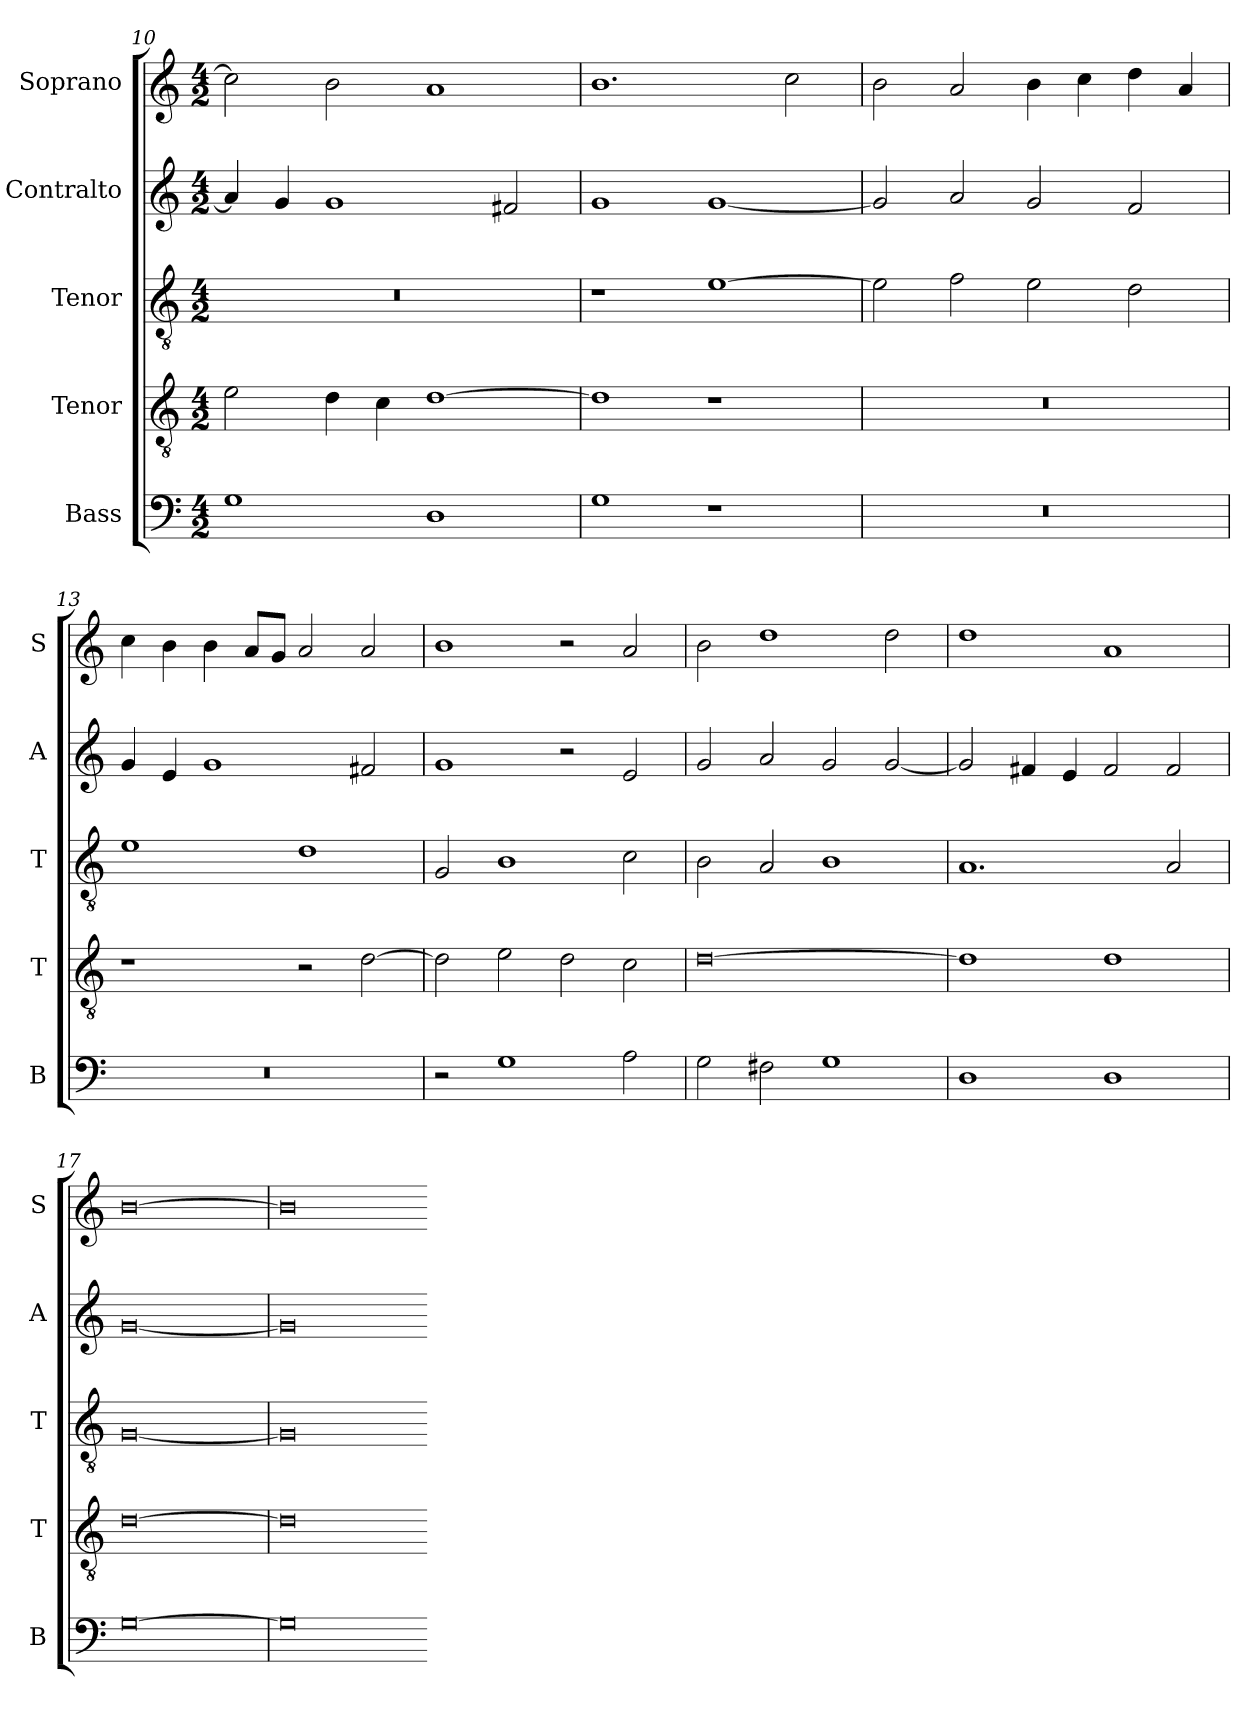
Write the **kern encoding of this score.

**kern	**kern	**kern	**kern	**kern
*part5	*part4	*part3	*part2	*part1
*staff5	*staff4	*staff3	*staff2	*staff1
*I"Bass	*I"Tenor	*I"Tenor	*I"Contralto	*I"Soprano
*I'B	*I'T	*I'T	*I'A	*I'S
*clefF4	*clefGv2	*clefGv2	*clefG2	*clefG2
*k[]	*k[]	*k[]	*k[]	*k[]
*G:mix	*G:mix	*G:mix	*G:mix	*G:mix
*M4/2	*M4/2	*M4/2	*M4/2	*M4/2
=10	=10	=10	=10	=10
1G	2e	0r	4a]	2cc]
.	.	.	4g	.
.	4d	.	1g	2b
.	4c	.	.	.
1D	[1d	.	.	1a
.	.	.	2f#X	.
=11	=11	=11	=11	=11
1G	1d]	1r	1g	1.b
1r	1r	[1e	[1g	.
.	.	.	.	2cc
=12	=12	=12	=12	=12
0r	0r	2e]	2g]	2b
.	.	2f	2a	2a
.	.	2e	2g	4b
.	.	.	.	4cc
.	.	2d	2f	4dd
.	.	.	.	4a
=13	=13	=13	=13	=13
0r	1r	1e	4g	4cc
.	.	.	4e	4b
.	.	.	1g	4b
.	.	.	.	8a/L
.	.	.	.	8g/J
.	2r	1d	.	2a
.	[2d	.	2f#X	2a
=14	=14	=14	=14	=14
2r	2d]	2G	1g	1b
1G	2e	1B	.	.
.	2d	.	2r	2r
2A	2c	2c	2e	2a
=15	=15	=15	=15	=15
2G	[0d	2B	2g	2b
2F#X	.	2A	2a	1dd
1G	.	1B	2g	.
.	.	.	[2g	2dd
=16	=16	=16	=16	=16
1D	1d]	1.A	2g]	1dd
.	.	.	4f#X	.
.	.	.	4e	.
1D	1d	.	2f#	1a
.	.	2A	2f#	.
=17	=17	=17	=17	=17
[0G	[0d	[0G	[0g	[0b
=18	=18	=18	=18	=18
0G]	0d]	0G]	0g]	0b]
=-	=-	=-	=-	=-
*-	*-	*-	*-	*-
